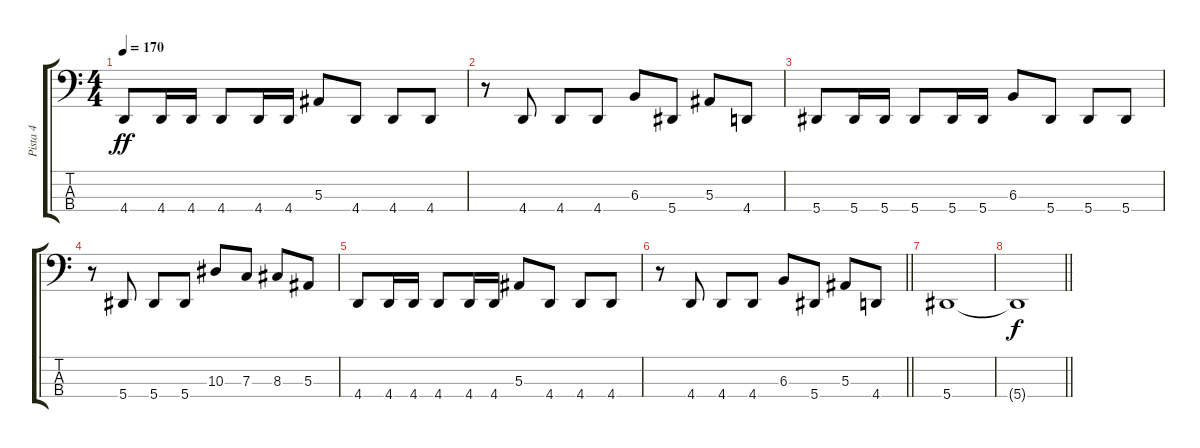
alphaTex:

\track ("Pista 4" "Pista 4") {instrument electricbassfinger}
\staff {score tabs}
\tuning (Eb2 Bb1 F1 Bb0) {hide}
\ts (4 4)
\tempo 170
\clef f4
\ks c
4.4.8{dy ff} 4.4.16 4.4.16 4.4.8 4.4.16 4.4.16 5.3.8 4.4.8 4.4.8 4.4.8 |
r.8 4.4.8 4.4.8 4.4.8 6.3.8 5.4.8 5.3.8 4.4.8 |
5.4.8 5.4.16 5.4.16 5.4.8 5.4.16 5.4.16 6.3.8 5.4.8 5.4.8 5.4.8 |
r.8 5.4.8 5.4.8 5.4.8 10.3.8 7.3.8 8.3.8 5.3.8 |
4.4.8 4.4.16 4.4.16 4.4.8 4.4.16 4.4.16 5.3.8 4.4.8 4.4.8 4.4.8 |
\barLineRight lightlight
r.8 4.4.8 4.4.8 4.4.8 6.3.8 5.4.8 5.3.8 4.4.8 |
5.4.1 |
\barLineRight lightlight
5.4{t}.1{dy f}
